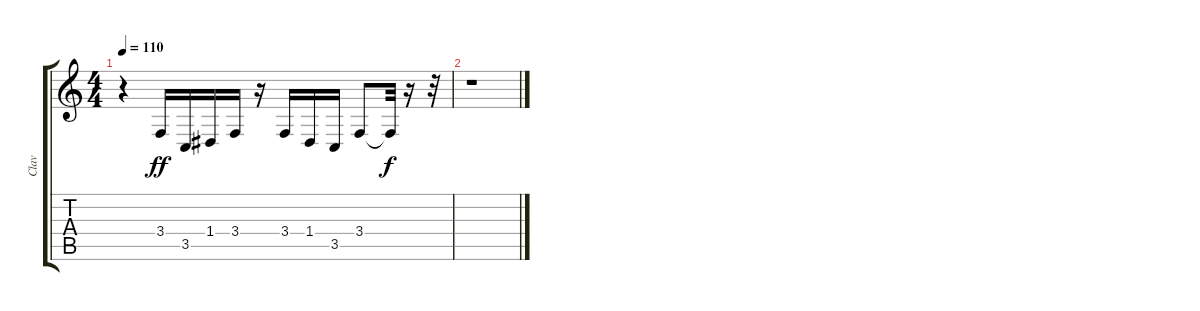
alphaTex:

\track ("Clav" "Clav") {instrument clavinet}
\staff {score tabs}
\tuning (E4 B3 G3 D3 A2 E2) {hide}
\ts (4 4)
\tempo 110
\clef g2
\ks c
r.4{dy ff} 3.4.16 3.5.16 1.4.16 3.4.16 r.16 3.4.16 1.4.16 3.5.16 3.4.8 3.4{t}.32{dy f} r.16 r.32 |
r.1
